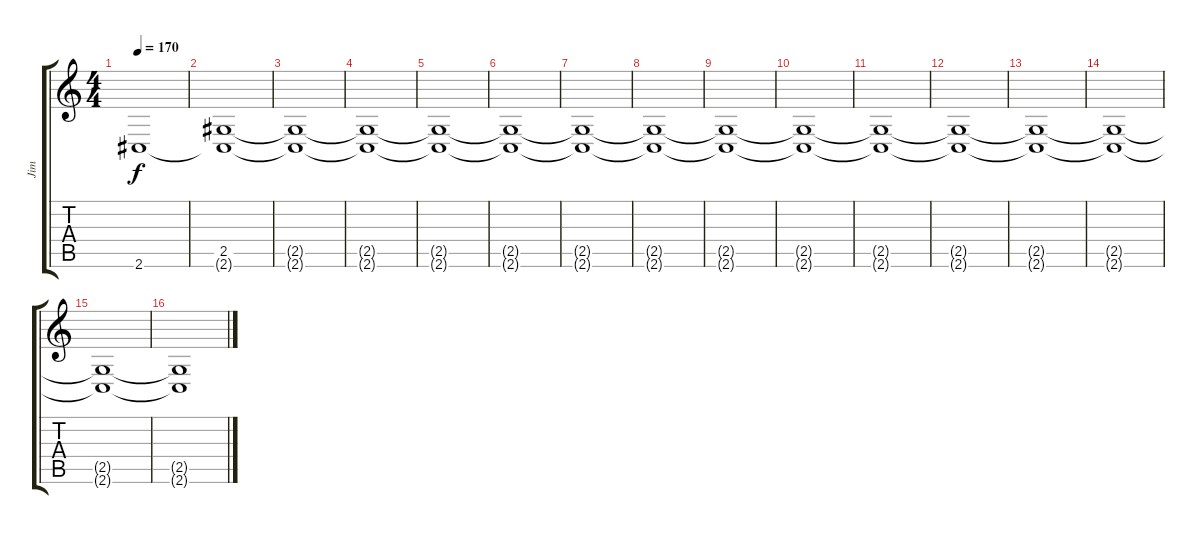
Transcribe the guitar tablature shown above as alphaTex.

\track ("Jim" "Jim") {instrument overdrivenguitar}
\staff {score tabs}
\tuning (Db4 Ab3 E3 B2 Gb2 B1) {hide}
\ts (4 4)
\tempo 170
\clef g2
\ks c
2.6{t}.1{dy f} |
(2.5{t} 2.6{t}).1 |
(2.5{t} 2.6{t}).1 |
(2.5{t} 2.6{t}).1 |
(2.5{t} 2.6{t}).1 |
(2.5{t} 2.6{t}).1 |
(2.5{t} 2.6{t}).1 |
(2.5{t} 2.6{t}).1 |
(2.5{t} 2.6{t}).1 |
(2.5{t} 2.6{t}).1 |
(2.5{t} 2.6{t}).1 |
(2.5{t} 2.6{t}).1 |
(2.5{t} 2.6{t}).1 |
(2.5{t} 2.6{t}).1 |
(2.5{t} 2.6{t}).1 |
(2.5{t} 2.6{t}).1
